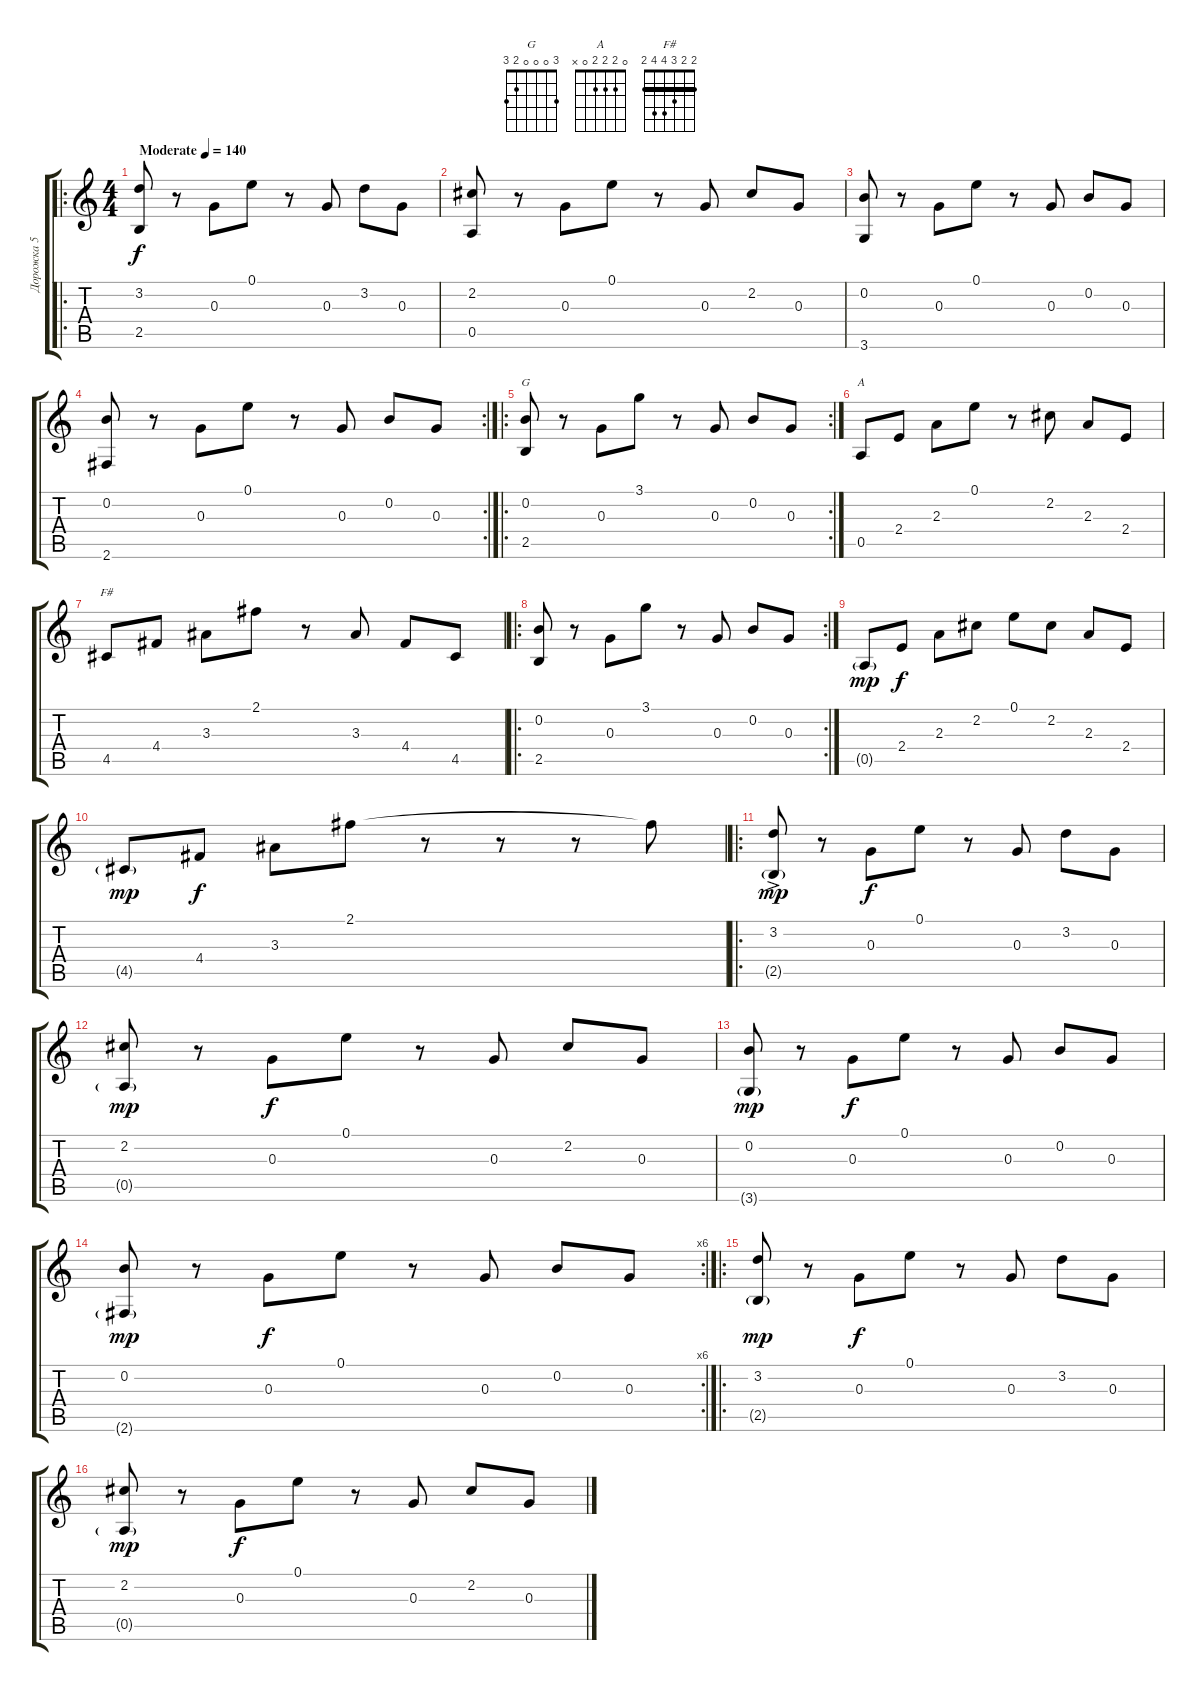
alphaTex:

\track ("Дорожка 5" "Дорожка 5") {instrument acousticguitarsteel}
\staff {score tabs}
\tuning (E4 B3 G3 D3 A2 E2) {hide}
\chord ("G" 3 0 0 0 2 3)
\chord ("A" 0 2 2 2 0 x)
\chord ("F#" 2 2 3 4 4 2) {barre 2}
\ro
\ts (4 4)
\tempo (140 "Moderate")
\clef g2
\ks c
(3.2 2.5).8{dy f instrument acousticguitarsteel} r.8 0.3.8 0.1.8 r.8 0.3.8 3.2.8 0.3.8 |
(2.2 0.5).8 r.8 0.3.8 0.1.8 r.8 0.3.8 2.2.8 0.3.8 |
(0.2 3.6).8 r.8 0.3.8 0.1.8 r.8 0.3.8 0.2.8 0.3.8 |
\rc 2
(0.2 2.6).8 r.8 0.3.8 0.1.8 r.8 0.3.8 0.2.8 0.3.8 |
\ro
\rc 2
(0.2 2.5).8{ch "G"} r.8 0.3.8 3.1.8 r.8 0.3.8 0.2.8 0.3.8 |
0.5.8{ch "A"} 2.4.8 2.3.8 0.1.8 r.8 2.2.8 2.3.8 2.4.8 |
4.5.8{ch "F#"} 4.4.8 3.3.8 2.1.8 r.8 3.3.8 4.4.8 4.5.8 |
\ro
\rc 2
(0.2 2.5).8 r.8 0.3.8 3.1.8 r.8 0.3.8 0.2.8 0.3.8 |
0.5{g}.8{dy mp} 2.4.8{dy f} 2.3.8 2.2.8 0.1.8 2.2.8 2.3.8 2.4.8 |
4.5{g}.8{dy mp} 4.4.8{dy f} 3.3.8 2.1.8 r.8 r.8 r.8 2.1{t}.8 |
\ro
(3.2{ac} 2.5{g}).8{dy mp} r.8 0.3.8{dy f} 0.1.8 r.8 0.3.8 3.2.8 0.3.8 |
(2.2 0.5{g}).8{dy mp} r.8 0.3.8{dy f} 0.1.8 r.8 0.3.8 2.2.8 0.3.8 |
(0.2 3.6{g}).8{dy mp} r.8 0.3.8{dy f} 0.1.8 r.8 0.3.8 0.2.8 0.3.8 |
\rc 6
(0.2 2.6{g}).8{dy mp} r.8 0.3.8{dy f} 0.1.8 r.8 0.3.8 0.2.8 0.3.8 |
\ro
(3.2 2.5{g}).8{dy mp} r.8 0.3.8{dy f} 0.1.8 r.8 0.3.8 3.2.8 0.3.8 |
(2.2 0.5{g}).8{dy mp} r.8 0.3.8{dy f} 0.1.8 r.8 0.3.8 2.2.8 0.3.8
